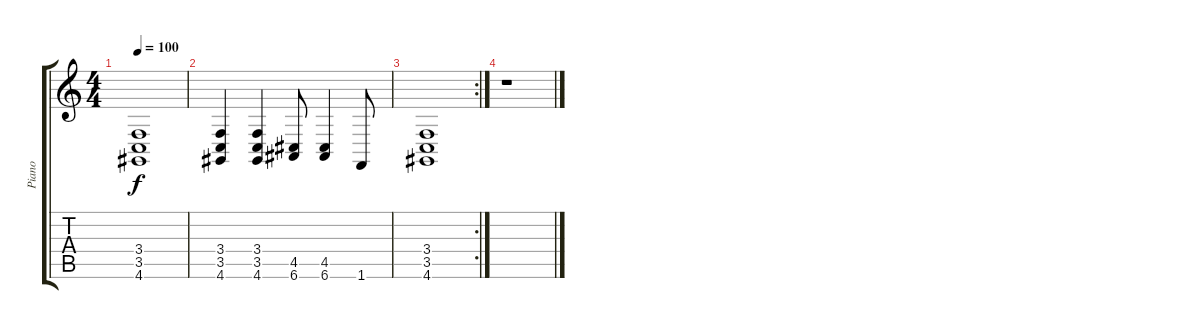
\track ("Piano" "Piano") {instrument acousticgrandpiano}
\staff {score tabs}
\tuning (E4 B3 G3 D3 A2 E2) {hide}
\ts (4 4)
\tempo 100
\clef g2
\ks c
(3.4 3.5 4.6).1{dy f} |
(3.4 3.5 4.6).4 (3.4 3.5 4.6).4 (4.5 6.6).8 (4.5 6.6).4 1.6.8 |
\rc 2
(3.4 3.5 4.6).1 |
r.1
